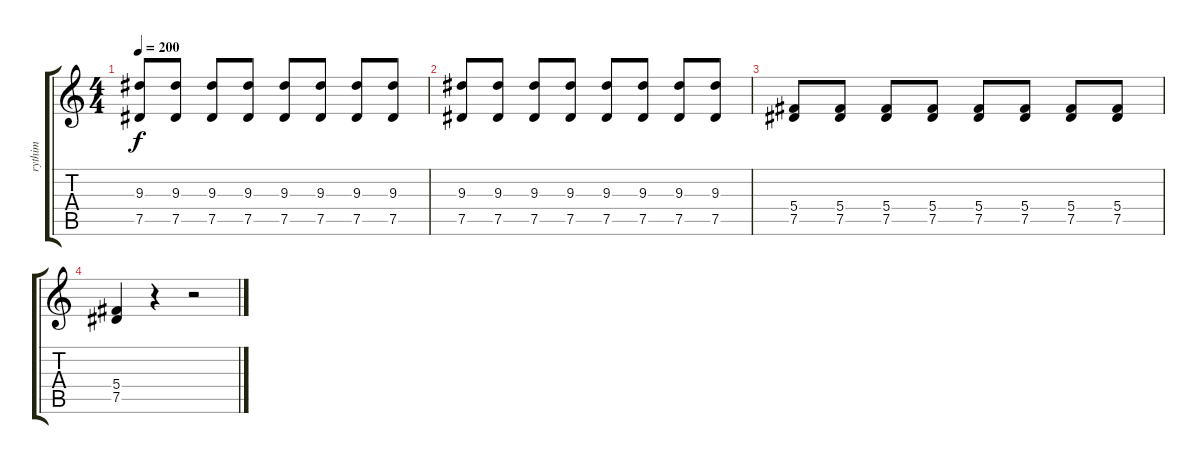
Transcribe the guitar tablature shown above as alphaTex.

\track ("rythim " "rythim ") {instrument distortionguitar}
\staff {score tabs}
\tuning (Eb4 Bb3 Gb3 Db3 Ab2 Eb2) {hide}
\ts (4 4)
\tempo 200
\clef g2
\ks c
(9.3 7.5).8{dy f} (9.3 7.5).8 (9.3 7.5).8 (9.3 7.5).8 (9.3 7.5).8 (9.3 7.5).8 (9.3 7.5).8 (9.3 7.5).8 |
(9.3 7.5).8 (9.3 7.5).8 (9.3 7.5).8 (9.3 7.5).8 (9.3 7.5).8 (9.3 7.5).8 (9.3 7.5).8 (9.3 7.5).8 |
(5.4 7.5).8 (5.4 7.5).8 (5.4 7.5).8 (5.4 7.5).8 (5.4 7.5).8 (5.4 7.5).8 (5.4 7.5).8 (5.4 7.5).8 |
(5.4 7.5).4 r.4 r.2
